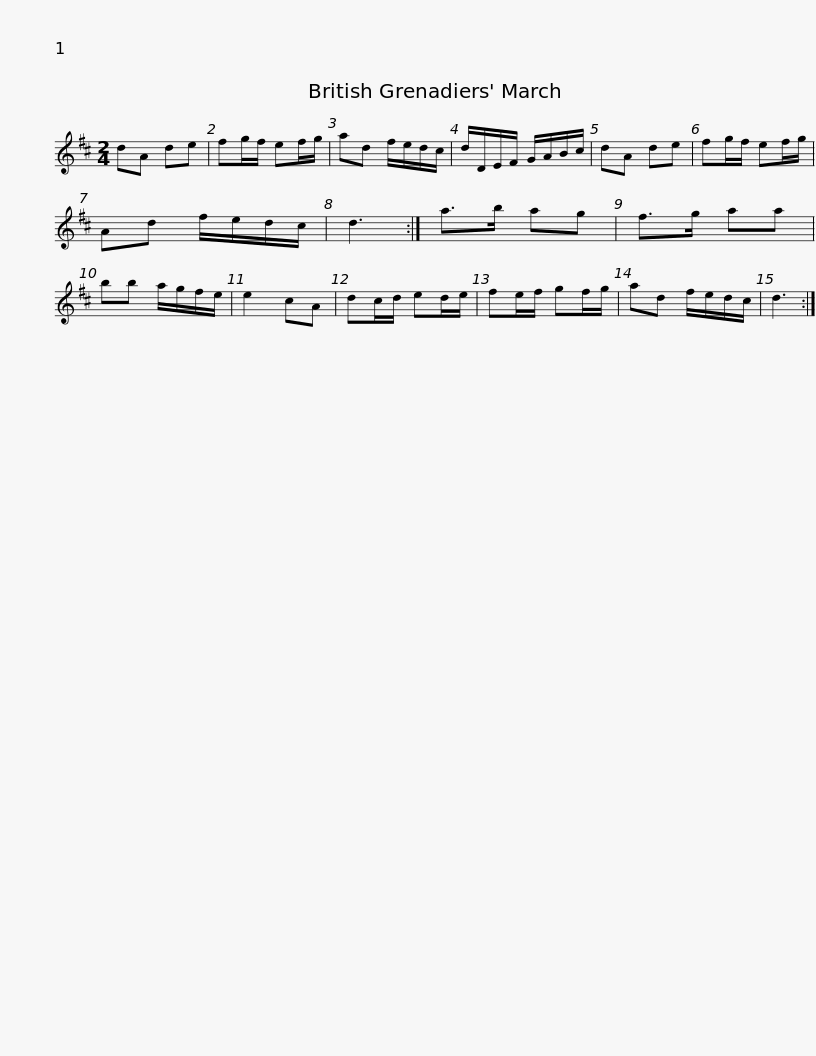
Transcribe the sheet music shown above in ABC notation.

X:1
L:1/8
M:2/4
I:linebreak $
K:D
V:1 treble
V:1
 dA de | fg/f/ ef/g/ | ad f/e/d/c/ | d/D/E/F/ G/A/B/c/ | dA de | %5
 fg/f/ ef/g/ | Ad f/e/d/c/ | d3 :|$ a>b ag | f>g aa | %10
 bb a/g/f/e/ | e2 cA | dc/d/ ed/e/ | fe/f/ gf/g/ | ad f/e/d/c/ | %15
 d3 :| %16
